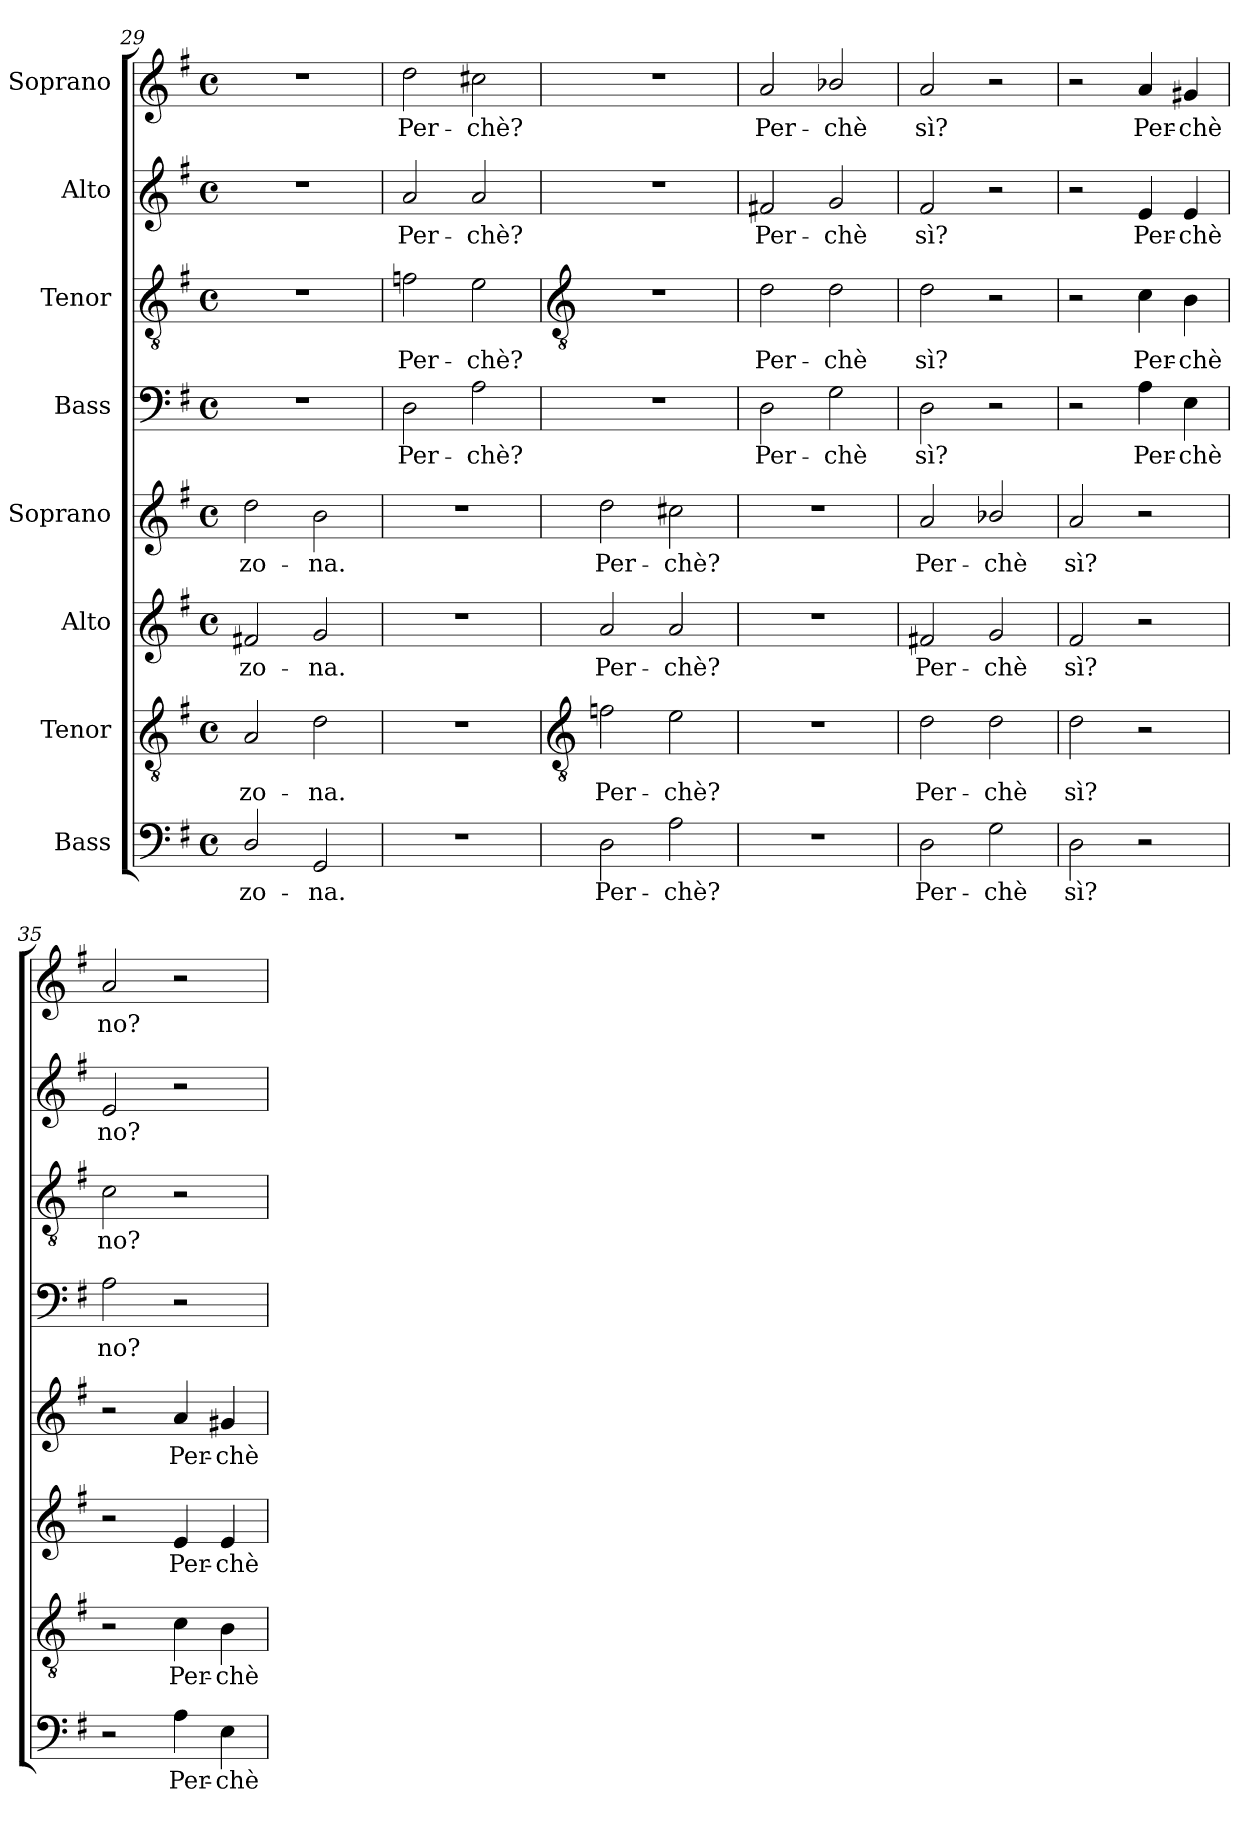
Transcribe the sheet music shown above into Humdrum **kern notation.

**kern	**text	**kern	**text	**kern	**text	**kern	**text	**kern	**text	**kern	**text	**kern	**text	**kern	**text
*part8	*part8	*part7	*part7	*part6	*part6	*part5	*part5	*part4	*part4	*part3	*part3	*part2	*part2	*part1	*part1
*staff8	*staff8	*staff7	*staff7	*staff6	*staff6	*staff5	*staff5	*staff4	*staff4	*staff3	*staff3	*staff2	*staff2	*staff1	*staff1
*I"Bass	*	*I"Tenor	*	*I"Alto	*	*I"Soprano	*	*I"Bass	*	*I"Tenor	*	*I"Alto	*	*I"Soprano	*
*clefF4	*	*clefGv2	*	*clefG2	*	*clefG2	*	*clefF4	*	*clefGv2	*	*clefG2	*	*clefG2	*
*k[f#]	*	*k[f#]	*	*k[f#]	*	*k[f#]	*	*k[f#]	*	*k[f#]	*	*k[f#]	*	*k[f#]	*
*G:	*	*G:	*	*G:	*	*G:	*	*G:	*	*G:	*	*G:	*	*G:	*
*M4/4	*	*M4/4	*	*M4/4	*	*M4/4	*	*M4/4	*	*M4/4	*	*M4/4	*	*M4/4	*
*met(c)	*	*met(c)	*	*met(c)	*	*met(c)	*	*met(c)	*	*met(c)	*	*met(c)	*	*met(c)	*
=29	=29	=29	=29	=29	=29	=29	=29	=29	=29	=29	=29	=29	=29	=29	=29
!	!LO:LY:b	!	!LO:LY:b	!	!LO:LY:b	!	!LO:LY:b	!	!	!	!	!	!	!	!
2D/	-zo-	2A	-zo-	2f#X	-zo-	2dd	-zo-	1r	.	1r	.	1r	.	1r	.
!	!LO:LY:b	!	!LO:LY:b	!	!LO:LY:b	!	!LO:LY:b	!	!	!	!	!	!	!	!
2GG	-na.	2d	-na.	2g	-na.	2b	-na.	.	.	.	.	.	.	.	.
=30	=30	=30	=30	=30	=30	=30	=30	=30	=30	=30	=30	=30	=30	=30	=30
!	!	!	!	!	!	!	!	!	!LO:LY:b	!	!LO:LY:b	!	!LO:LY:b	!	!LO:LY:b
1r	.	1r	.	1r	.	1r	.	2D	Per-	2fn	Per-	2a	Per-	2dd	Per-
!	!	!	!	!	!	!	!	!	!LO:LY:b	!	!LO:LY:b	!	!LO:LY:b	!	!LO:LY:b
.	.	.	.	.	.	.	.	2A	-chè?	2e	-chè?	2a	-chè?	2cc#X	-chè?
!!LO:LB:g=z
=31	=31	=31	=31	=31	=31	=31	=31	=31	=31	=31	=31	=31	=31	=31	=31
*	*	*clefGv2	*	*	*	*	*	*	*	*clefGv2	*	*	*	*	*
!	!LO:LY:b	!	!LO:LY:b	!	!LO:LY:b	!	!LO:LY:b	!	!	!	!	!	!	!	!
2D	Per-	2fn	Per-	2a	Per-	2dd	Per-	1r	.	1r	.	1r	.	1r	.
!	!LO:LY:b	!	!LO:LY:b	!	!LO:LY:b	!	!LO:LY:b	!	!	!	!	!	!	!	!
2A	-chè?	2e	-chè?	2a	-chè?	2cc#X	-chè?	.	.	.	.	.	.	.	.
=32	=32	=32	=32	=32	=32	=32	=32	=32	=32	=32	=32	=32	=32	=32	=32
!	!	!	!	!	!	!	!	!	!LO:LY:b	!	!LO:LY:b	!	!LO:LY:b	!	!LO:LY:b
1r	.	1r	.	1r	.	1r	.	2D	Per-	2d	Per-	2f#X	Per-	2a	Per-
!	!	!	!	!	!	!	!	!	!LO:LY:b	!	!LO:LY:b	!	!LO:LY:b	!	!LO:LY:b
.	.	.	.	.	.	.	.	2G	-chè	2d	-chè	2g	-chè	2b-X/	-chè
=33	=33	=33	=33	=33	=33	=33	=33	=33	=33	=33	=33	=33	=33	=33	=33
!	!LO:LY:b	!	!LO:LY:b	!	!LO:LY:b	!	!LO:LY:b	!	!LO:LY:b	!	!LO:LY:b	!	!LO:LY:b	!	!LO:LY:b
2D	Per-	2d	Per-	2f#X	Per-	2a	Per-	2D	sì?	2d	sì?	2f#	sì?	2a	sì?
!	!LO:LY:b	!	!LO:LY:b	!	!LO:LY:b	!	!LO:LY:b	!	!	!	!	!	!	!	!
2G	-chè	2d	-chè	2g	-chè	2b-X/	-chè	2r	.	2r	.	2r	.	2r	.
=34	=34	=34	=34	=34	=34	=34	=34	=34	=34	=34	=34	=34	=34	=34	=34
!	!LO:LY:b	!	!LO:LY:b	!	!LO:LY:b	!	!LO:LY:b	!	!	!	!	!	!	!	!
2D	sì?	2d	sì?	2f#	sì?	2a	sì?	2r	.	2r	.	2r	.	2r	.
!	!	!	!	!	!	!	!	!	!LO:LY:b	!	!LO:LY:b	!	!LO:LY:b	!	!LO:LY:b
2r	.	2r	.	2r	.	2r	.	4A	Per-	4c	Per-	4e	Per-	4a	Per-
!	!	!	!	!	!	!	!	!	!LO:LY:b	!	!LO:LY:b	!	!LO:LY:b	!	!LO:LY:b
.	.	.	.	.	.	.	.	4E	-chè	4B	-chè	4e	-chè	4g#X	-chè
=35	=35	=35	=35	=35	=35	=35	=35	=35	=35	=35	=35	=35	=35	=35	=35
!	!	!	!	!	!	!	!	!	!LO:LY:b	!	!LO:LY:b	!	!LO:LY:b	!	!LO:LY:b
2r	.	2r	.	2r	.	2r	.	2A	no?	2c	no?	2e	no?	2a	no?
!	!LO:LY:b	!	!LO:LY:b	!	!LO:LY:b	!	!LO:LY:b	!	!	!	!	!	!	!	!
4A	Per-	4c	Per-	4e	Per-	4a	Per-	2r	.	2r	.	2r	.	2r	.
!	!LO:LY:b	!	!LO:LY:b	!	!LO:LY:b	!	!LO:LY:b	!	!	!	!	!	!	!	!
4E	-chè	4B	-chè	4e	-chè	4g#X	-chè	.	.	.	.	.	.	.	.
=	=	=	=	=	=	=	=	=	=	=	=	=	=	=	=
*-	*-	*-	*-	*-	*-	*-	*-	*-	*-	*-	*-	*-	*-	*-	*-
